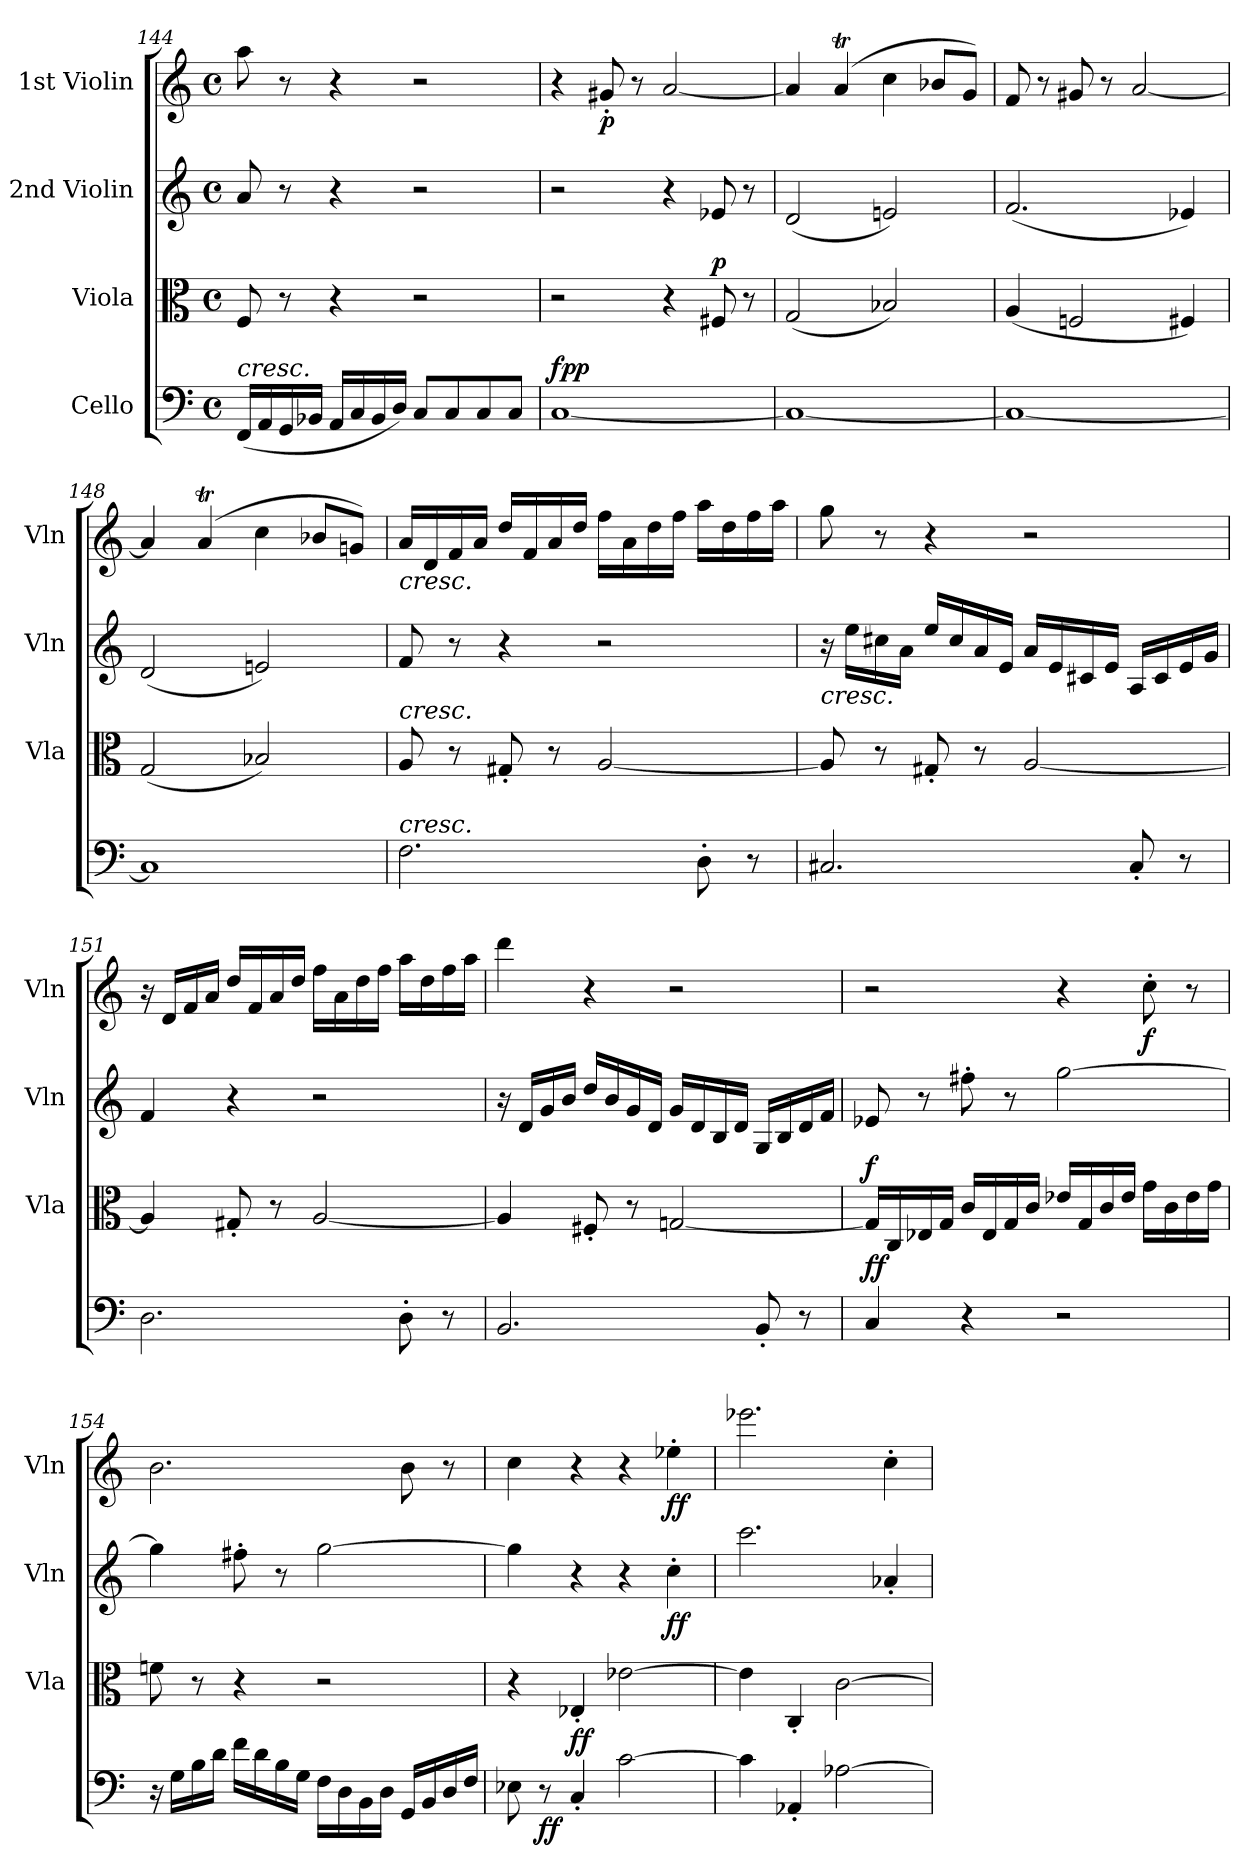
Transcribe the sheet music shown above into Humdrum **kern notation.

**kern	**dynam	**kern	**dynam	**kern	**dynam	**kern	**dynam
*part4	*part4	*part3	*part3	*part2	*part2	*part1	*part1
*staff4	*staff4	*staff3	*staff3	*staff2	*staff2	*staff1	*staff1
*I"Cello	*	*I"Viola	*	*I"2nd Violin	*	*I"1st Violin	*
*	*	*I'Vla	*	*I'Vln	*	*I'Vln	*
*clefF4	*	*clefC3	*	*clefG2	*	*clefG2	*
*k[]	*	*k[]	*	*k[]	*	*k[]	*
*M4/4	*	*M4/4	*	*M4/4	*	*M4/4	*
*met(c)	*	*met(c)	*	*met(c)	*	*met(c)	*
=144	=144	=144	=144	=144	=144	=144	=144
!LO:TX:a:i:t=cresc.	!	!	!	!	!	!	!
(16FFLL	.	8F	.	8a	.	8aa	.
16AA	.	.	.	.	.	.	.
16GG	.	8r	.	8r	.	8r	.
16BB-XJJ	.	.	.	.	.	.	.
16AALL	.	4r	.	4r	.	4r	.
16C	.	.	.	.	.	.	.
16BB-	.	.	.	.	.	.	.
16DJJ)	.	.	.	.	.	.	.
8CL	.	2r	.	2r	.	2r	.
8C	.	.	.	.	.	.	.
8C	.	.	.	.	.	.	.
8CJ	.	.	.	.	.	.	.
=145	=145	=145	=145	=145	=145	=145	=145
!	!LO:DY:a	!	!	!	!	!	!
[1C	fpp	2r	.	2r	.	4r	.
.	.	.	.	.	.	8g#X'	p
.	.	.	.	.	.	8r	.
.	.	4r	.	4r	.	[2a	.
!	!	!	!LO:DY:a	!	!	!	!
.	.	8F#X	p	8e-X	.	.	.
.	.	8r	.	8r	.	.	.
=146	=146	=146	=146	=146	=146	=146	=146
1C_	.	(2G	.	(2d	.	4a]	.
.	.	.	.	.	.	(4aT	.
.	.	2B-X)	.	2en)	.	4cc	.
.	.	.	.	.	.	8b-XL	.
.	.	.	.	.	.	8gJ)	.
=147	=147	=147	=147	=147	=147	=147	=147
1C_	.	(4A	.	(2.f	.	8f	.
.	.	.	.	.	.	8r	.
.	.	2Fn	.	.	.	8g#X	.
.	.	.	.	.	.	8r	.
.	.	.	.	.	.	[2a	.
.	.	4F#X)	.	4e-X)	.	.	.
=148	=148	=148	=148	=148	=148	=148	=148
1C]	.	(2G	.	(2d	.	4a]	.
.	.	.	.	.	.	(4aT	.
.	.	2B-X)	.	2en)	.	4cc	.
.	.	.	.	.	.	8b-XL	.
.	.	.	.	.	.	8gnJ)	.
=149	=149	=149	=149	=149	=149	=149	=149
!	!	!	!	!	!	!LO:TX:b:i:t=cresc.	!
!	!	!LO:TX:a:i:t=cresc.	!	!	!	!	!
!LO:TX:a:i:t=cresc.	!	!	!	!	!	!	!
2.F	.	8A	.	8f	.	16aLL	.
.	.	.	.	.	.	16d	.
.	.	8r	.	8r	.	16f	.
.	.	.	.	.	.	16aJJ	.
.	.	8G#X'	.	4r	.	16ddLL	.
.	.	.	.	.	.	16f	.
.	.	8r	.	.	.	16a	.
.	.	.	.	.	.	16ddJJ	.
.	.	[2A	.	2r	.	16ffLL	.
.	.	.	.	.	.	16a	.
.	.	.	.	.	.	16dd	.
.	.	.	.	.	.	16ffJJ	.
8D'	.	.	.	.	.	16aaLL	.
.	.	.	.	.	.	16dd	.
8r	.	.	.	.	.	16ff	.
.	.	.	.	.	.	16aaJJ	.
=150	=150	=150	=150	=150	=150	=150	=150
!	!	!	!	!LO:TX:b:i:t=cresc.	!	!	!
2.C#X	.	8A]	.	16r	.	8gg	.
.	.	.	.	16eeLL	.	.	.
.	.	8r	.	16cc#X	.	8r	.
.	.	.	.	16aJJ	.	.	.
.	.	8G#X'	.	16eeLL	.	4r	.
.	.	.	.	16cc#	.	.	.
.	.	8r	.	16a	.	.	.
.	.	.	.	16eJJ	.	.	.
.	.	[2A	.	16aLL	.	2r	.
.	.	.	.	16e	.	.	.
.	.	.	.	16c#X	.	.	.
.	.	.	.	16eJJ	.	.	.
8C#'	.	.	.	16ALL	.	.	.
.	.	.	.	16c#	.	.	.
8r	.	.	.	16e	.	.	.
.	.	.	.	16gJJ	.	.	.
=151	=151	=151	=151	=151	=151	=151	=151
2.D	.	4A]	.	4f	.	16r	.
.	.	.	.	.	.	16dLL	.
.	.	.	.	.	.	16f	.
.	.	.	.	.	.	16aJJ	.
.	.	8G#X'	.	4r	.	16ddLL	.
.	.	.	.	.	.	16f	.
.	.	8r	.	.	.	16a	.
.	.	.	.	.	.	16ddJJ	.
.	.	[2A	.	2r	.	16ffLL	.
.	.	.	.	.	.	16a	.
.	.	.	.	.	.	16dd	.
.	.	.	.	.	.	16ffJJ	.
8D'	.	.	.	.	.	16aaLL	.
.	.	.	.	.	.	16dd	.
8r	.	.	.	.	.	16ff	.
.	.	.	.	.	.	16aaJJ	.
=152	=152	=152	=152	=152	=152	=152	=152
2.BB	.	4A]	.	16r	.	4ddd	.
.	.	.	.	16dLL	.	.	.
.	.	.	.	16g	.	.	.
.	.	.	.	16bJJ	.	.	.
.	.	8F#X'	.	16ddLL	.	4r	.
.	.	.	.	16b	.	.	.
.	.	8r	.	16g	.	.	.
.	.	.	.	16dJJ	.	.	.
.	.	[2Gn	.	16gLL	.	2r	.
.	.	.	.	16d	.	.	.
.	.	.	.	16B	.	.	.
.	.	.	.	16dJJ	.	.	.
8BB'	.	.	.	16GLL	.	.	.
.	.	.	.	16B	.	.	.
8r	.	.	.	16d	.	.	.
.	.	.	.	16fJJ	.	.	.
=153	=153	=153	=153	=153	=153	=153	=153
!	!LO:DY:a	!	!LO:DY:a	!	!	!	!
4C	ff	16GLL]	f	8e-X	.	2r	.
.	.	16C	.	.	.	.	.
.	.	16E-X	.	8r	.	.	.
.	.	16GJJ	.	.	.	.	.
4r	.	16cLL	.	8ff#X'	.	.	.
.	.	16E-	.	.	.	.	.
.	.	16G	.	8r	.	.	.
.	.	16cJJ	.	.	.	.	.
2r	.	16e-XLL	.	[2gg	.	4r	.
.	.	16G	.	.	.	.	.
.	.	16c	.	.	.	.	.
.	.	16e-JJ	.	.	.	.	.
.	.	16gLL	.	.	.	8cc'	f
.	.	16c	.	.	.	.	.
.	.	16e-	.	.	.	8r	.
.	.	16gJJ	.	.	.	.	.
=154	=154	=154	=154	=154	=154	=154	=154
16r	.	8fn	.	4gg]	.	2.b	.
16GLL	.	.	.	.	.	.	.
16B	.	8r	.	.	.	.	.
16dJJ	.	.	.	.	.	.	.
16fLL	.	4r	.	8ff#X'	.	.	.
16d	.	.	.	.	.	.	.
16B	.	.	.	8r	.	.	.
16GJJ	.	.	.	.	.	.	.
16FLL	.	2r	.	[2gg	.	.	.
16D	.	.	.	.	.	.	.
16BB	.	.	.	.	.	.	.
16DJJ	.	.	.	.	.	.	.
16GGLL	.	.	.	.	.	8b	.
16BB	.	.	.	.	.	.	.
16D	.	.	.	.	.	8r	.
16FJJ	.	.	.	.	.	.	.
=155	=155	=155	=155	=155	=155	=155	=155
8E-X	.	4r	.	4gg]	.	4cc	.
8r	ff	.	.	.	.	.	.
!	!LO:DY:a	!	!	!	!	!	!
4C'	ff	4E-X'	.	4r	.	4r	.
[2c	.	[2e-X	.	4r	.	4r	.
.	.	.	.	4cc'	ff	4ee-X'	ff
=156	=156	=156	=156	=156	=156	=156	=156
4c]	.	4e-]	.	2.ccc	.	2.eee-X	.
4AA-X'	.	4C'	.	.	.	.	.
[2A-X	.	[2c	.	.	.	.	.
.	.	.	.	4a-X'	.	4cc'	.
=	=	=	=	=	=	=	=
*-	*-	*-	*-	*-	*-	*-	*-
